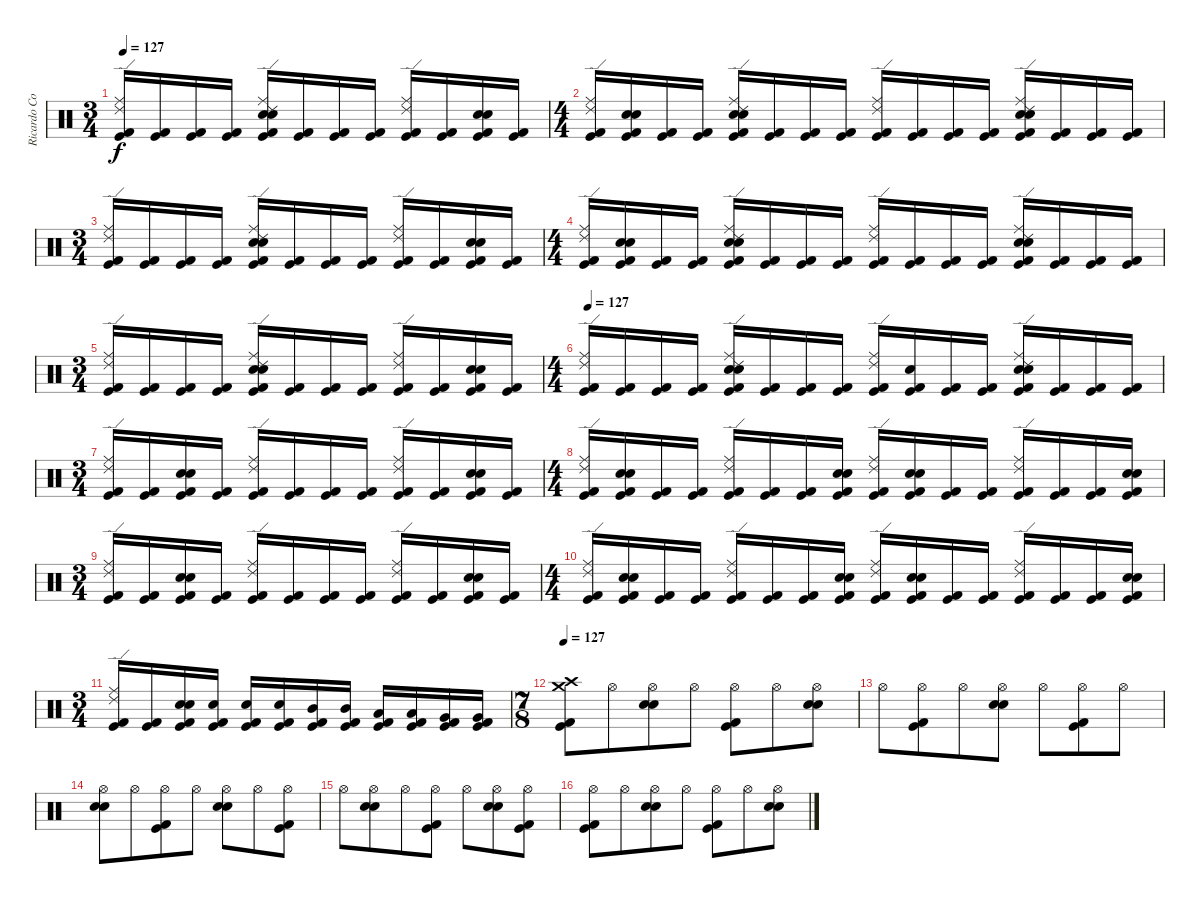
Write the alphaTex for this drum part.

\track ("Ricardo Confessori" "Ricardo Co") {instrument percussion}
\staff {score}
\articulation defaults
\ts (3 4)
\tempo 127
\clef neutral
\ks c
("Ride (edge) 2" "Ride (middle)" "Kick (hit) 2" "Kick (hit)").16{dy f} ("Kick (hit) 2" "Kick (hit)").16 ("Kick (hit) 2" "Kick (hit)").16 ("Kick (hit) 2" "Kick (hit)").16 ("Ride (edge) 2" "Ride (middle)" "Electric Snare (hit)" "Snare (hit) 2" "Kick (hit) 2" "Kick (hit)").16 ("Kick (hit) 2" "Kick (hit)").16 ("Kick (hit) 2" "Kick (hit)").16 ("Kick (hit) 2" "Kick (hit)").16 ("Ride (edge) 2" "Ride (middle)" "Kick (hit) 2" "Kick (hit)").16 ("Kick (hit) 2" "Kick (hit)").16 ("Electric Snare (hit)" "Snare (hit) 2" "Kick (hit) 2" "Kick (hit)").16 ("Kick (hit) 2" "Kick (hit)").16 |
\ts (4 4)
("Ride (edge) 2" "Ride (middle)" "Kick (hit) 2" "Kick (hit)").16 ("Electric Snare (hit)" "Snare (hit) 2" "Kick (hit) 2" "Kick (hit)").16 ("Kick (hit) 2" "Kick (hit)").16 ("Kick (hit) 2" "Kick (hit)").16 ("Ride (edge) 2" "Ride (middle)" "Electric Snare (hit)" "Snare (hit) 2" "Kick (hit) 2" "Kick (hit)").16 ("Kick (hit) 2" "Kick (hit)").16 ("Kick (hit) 2" "Kick (hit)").16 ("Kick (hit) 2" "Kick (hit)").16 ("Ride (edge) 2" "Ride (middle)" "Kick (hit) 2" "Kick (hit)").16 ("Kick (hit) 2" "Kick (hit)").16 ("Kick (hit) 2" "Kick (hit)").16 ("Kick (hit) 2" "Kick (hit)").16 ("Ride (edge) 2" "Ride (middle)" "Electric Snare (hit)" "Snare (hit) 2" "Kick (hit) 2" "Kick (hit)").16 ("Kick (hit) 2" "Kick (hit)").16 ("Kick (hit) 2" "Kick (hit)").16 ("Kick (hit) 2" "Kick (hit)").16 |
\ts (3 4)
("Ride (edge) 2" "Ride (middle)" "Kick (hit) 2" "Kick (hit)").16 ("Kick (hit) 2" "Kick (hit)").16 ("Kick (hit) 2" "Kick (hit)").16 ("Kick (hit) 2" "Kick (hit)").16 ("Ride (edge) 2" "Ride (middle)" "Electric Snare (hit)" "Snare (hit) 2" "Kick (hit) 2" "Kick (hit)").16 ("Kick (hit) 2" "Kick (hit)").16 ("Kick (hit) 2" "Kick (hit)").16 ("Kick (hit) 2" "Kick (hit)").16 ("Ride (edge) 2" "Ride (middle)" "Kick (hit) 2" "Kick (hit)").16 ("Kick (hit) 2" "Kick (hit)").16 ("Electric Snare (hit)" "Snare (hit) 2" "Kick (hit) 2" "Kick (hit)").16 ("Kick (hit) 2" "Kick (hit)").16 |
\ts (4 4)
("Ride (edge) 2" "Ride (middle)" "Kick (hit) 2" "Kick (hit)").16 ("Electric Snare (hit)" "Snare (hit) 2" "Kick (hit) 2" "Kick (hit)").16 ("Kick (hit) 2" "Kick (hit)").16 ("Kick (hit) 2" "Kick (hit)").16 ("Ride (edge) 2" "Ride (middle)" "Electric Snare (hit)" "Snare (hit) 2" "Kick (hit) 2" "Kick (hit)").16 ("Kick (hit) 2" "Kick (hit)").16 ("Kick (hit) 2" "Kick (hit)").16 ("Kick (hit) 2" "Kick (hit)").16 ("Ride (edge) 2" "Ride (middle)" "Kick (hit) 2" "Kick (hit)").16 ("Kick (hit) 2" "Kick (hit)").16 ("Kick (hit) 2" "Kick (hit)").16 ("Kick (hit) 2" "Kick (hit)").16 ("Ride (edge) 2" "Ride (middle)" "Electric Snare (hit)" "Snare (hit) 2" "Kick (hit) 2" "Kick (hit)").16 ("Kick (hit) 2" "Kick (hit)").16 ("Kick (hit) 2" "Kick (hit)").16 ("Kick (hit) 2" "Kick (hit)").16 |
\ts (3 4)
("Ride (edge) 2" "Ride (middle)" "Kick (hit) 2" "Kick (hit)").16 ("Kick (hit) 2" "Kick (hit)").16 ("Kick (hit) 2" "Kick (hit)").16 ("Kick (hit) 2" "Kick (hit)").16 ("Ride (edge) 2" "Ride (middle)" "Electric Snare (hit)" "Snare (hit) 2" "Kick (hit) 2" "Kick (hit)").16 ("Kick (hit) 2" "Kick (hit)").16 ("Kick (hit) 2" "Kick (hit)").16 ("Kick (hit) 2" "Kick (hit)").16 ("Ride (edge) 2" "Ride (middle)" "Kick (hit) 2" "Kick (hit)").16 ("Kick (hit) 2" "Kick (hit)").16 ("Electric Snare (hit)" "Snare (hit) 2" "Kick (hit) 2" "Kick (hit)").16 ("Kick (hit) 2" "Kick (hit)").16 |
\ts (4 4)
\tempo 127
("Ride (edge) 2" "Ride (middle)" "Kick (hit) 2" "Kick (hit)").16 ("Kick (hit) 2" "Kick (hit)").16 ("Kick (hit) 2" "Kick (hit)").16 ("Kick (hit) 2" "Kick (hit)").16 ("Ride (edge) 2" "Ride (middle)" "Electric Snare (hit)" "Snare (hit) 2" "Kick (hit) 2" "Kick (hit)").16 ("Kick (hit) 2" "Kick (hit)").16 ("Kick (hit) 2" "Kick (hit)").16 ("Kick (hit) 2" "Kick (hit)").16 ("Ride (edge) 2" "Ride (middle)" "Kick (hit) 2" "Kick (hit)").16 ("Electric Snare (hit)" "Kick (hit) 2" "Kick (hit)").16 ("Kick (hit) 2" "Kick (hit)").16 ("Kick (hit) 2" "Kick (hit)").16 ("Ride (edge) 2" "Ride (middle)" "Electric Snare (hit)" "Snare (hit) 2" "Kick (hit) 2" "Kick (hit)").16 ("Kick (hit) 2" "Kick (hit)").16 ("Kick (hit) 2" "Kick (hit)").16 ("Kick (hit) 2" "Kick (hit)").16 |
\ts (3 4)
("Ride (edge) 2" "Ride (middle)" "Kick (hit) 2" "Kick (hit)").16 ("Kick (hit) 2" "Kick (hit)").16 ("Electric Snare (hit)" "Snare (hit) 2" "Kick (hit) 2" "Kick (hit)").16 ("Kick (hit) 2" "Kick (hit)").16 ("Ride (edge) 2" "Ride (middle)" "Kick (hit) 2" "Kick (hit)").16 ("Kick (hit) 2" "Kick (hit)").16 ("Kick (hit) 2" "Kick (hit)").16 ("Kick (hit) 2" "Kick (hit)").16 ("Ride (edge) 2" "Ride (middle)" "Kick (hit) 2" "Kick (hit)").16 ("Kick (hit) 2" "Kick (hit)").16 ("Electric Snare (hit)" "Snare (hit) 2" "Kick (hit) 2" "Kick (hit)").16 ("Kick (hit) 2" "Kick (hit)").16 |
\ts (4 4)
("Ride (edge) 2" "Ride (middle)" "Kick (hit) 2" "Kick (hit)").16 ("Electric Snare (hit)" "Snare (hit) 2" "Kick (hit) 2" "Kick (hit)").16 ("Kick (hit) 2" "Kick (hit)").16 ("Kick (hit) 2" "Kick (hit)").16 ("Ride (edge) 2" "Ride (middle)" "Kick (hit) 2" "Kick (hit)").16 ("Kick (hit) 2" "Kick (hit)").16 ("Kick (hit) 2" "Kick (hit)").16 ("Electric Snare (hit)" "Snare (hit) 2" "Kick (hit) 2" "Kick (hit)").16 ("Ride (edge) 2" "Ride (middle)" "Kick (hit) 2" "Kick (hit)").16 ("Electric Snare (hit)" "Snare (hit) 2" "Kick (hit) 2" "Kick (hit)").16 ("Kick (hit) 2" "Kick (hit)").16 ("Kick (hit) 2" "Kick (hit)").16 ("Ride (edge) 2" "Ride (middle)" "Kick (hit) 2" "Kick (hit)").16 ("Kick (hit) 2" "Kick (hit)").16 ("Kick (hit) 2" "Kick (hit)").16 ("Electric Snare (hit)" "Snare (hit) 2" "Kick (hit) 2" "Kick (hit)").16 |
\ts (3 4)
("Ride (edge) 2" "Ride (middle)" "Kick (hit) 2" "Kick (hit)").16 ("Kick (hit) 2" "Kick (hit)").16 ("Electric Snare (hit)" "Snare (hit) 2" "Kick (hit) 2" "Kick (hit)").16 ("Kick (hit) 2" "Kick (hit)").16 ("Ride (edge) 2" "Ride (middle)" "Kick (hit) 2" "Kick (hit)").16 ("Kick (hit) 2" "Kick (hit)").16 ("Kick (hit) 2" "Kick (hit)").16 ("Kick (hit) 2" "Kick (hit)").16 ("Ride (edge) 2" "Ride (middle)" "Kick (hit) 2" "Kick (hit)").16 ("Kick (hit) 2" "Kick (hit)").16 ("Electric Snare (hit)" "Snare (hit) 2" "Kick (hit) 2" "Kick (hit)").16 ("Kick (hit) 2" "Kick (hit)").16 |
\ts (4 4)
("Ride (edge) 2" "Ride (middle)" "Kick (hit) 2" "Kick (hit)").16 ("Electric Snare (hit)" "Snare (hit) 2" "Kick (hit) 2" "Kick (hit)").16 ("Kick (hit) 2" "Kick (hit)").16 ("Kick (hit) 2" "Kick (hit)").16 ("Ride (edge) 2" "Ride (middle)" "Kick (hit) 2" "Kick (hit)").16 ("Kick (hit) 2" "Kick (hit)").16 ("Kick (hit) 2" "Kick (hit)").16 ("Electric Snare (hit)" "Snare (hit) 2" "Kick (hit) 2" "Kick (hit)").16 ("Ride (edge) 2" "Ride (middle)" "Kick (hit) 2" "Kick (hit)").16 ("Electric Snare (hit)" "Snare (hit) 2" "Kick (hit) 2" "Kick (hit)").16 ("Kick (hit) 2" "Kick (hit)").16 ("Kick (hit) 2" "Kick (hit)").16 ("Ride (edge) 2" "Ride (middle)" "Kick (hit) 2" "Kick (hit)").16 ("Kick (hit) 2" "Kick (hit)").16 ("Kick (hit) 2" "Kick (hit)").16 ("Electric Snare (hit)" "Snare (hit) 2" "Kick (hit) 2" "Kick (hit)").16 |
\ts (3 4)
("Ride (edge) 2" "Ride (middle)" "Kick (hit) 2" "Kick (hit)").16 ("Kick (hit) 2" "Kick (hit)").16 ("Electric Snare (hit)" "Snare (hit) 2" "Kick (hit) 2" "Kick (hit)").16 ("Electric Snare (hit)" "Kick (hit) 2" "Kick (hit)").16 ("Electric Snare (hit)" "Kick (hit) 2" "Kick (hit)").16 ("Electric Snare (hit)" "Kick (hit) 2" "Kick (hit)").16 ("Mid Tom (hit)" "Kick (hit) 2" "Kick (hit)").16 ("Mid Tom (hit)" "Kick (hit) 2" "Kick (hit)").16 ("Low Tom (hit)" "Kick (hit) 2" "Kick (hit)").16 ("Low Tom (hit)" "Kick (hit) 2" "Kick (hit)").16 ("Very Low Tom (hit)" "Kick (hit) 2" "Kick (hit)").16 ("Very Low Tom (hit)" "Kick (hit) 2" "Kick (hit)").16 |
\ts (7 8)
\tempo 127
("Crash high (hit)" "Crash medium (hit)" "Kick (hit) 2" "Kick (hit)").8 "Hi-Hat (open)".8 ("Hi-Hat (open)" "Electric Snare (hit)" "Snare (hit) 2").8 "Hi-Hat (open)".8 ("Hi-Hat (open)" "Kick (hit) 2" "Kick (hit)").8 "Hi-Hat (open)".8 ("Hi-Hat (open)" "Electric Snare (hit)" "Snare (hit) 2").8 |
"Hi-Hat (open)".8 ("Hi-Hat (open)" "Kick (hit) 2" "Kick (hit)").8 "Hi-Hat (open)".8 ("Hi-Hat (open)" "Electric Snare (hit)" "Snare (hit) 2").8 "Hi-Hat (open)".8 ("Hi-Hat (open)" "Kick (hit) 2" "Kick (hit)").8 "Hi-Hat (open)".8 |
("Hi-Hat (open)" "Electric Snare (hit)" "Snare (hit) 2").8 "Hi-Hat (open)".8 ("Hi-Hat (open)" "Kick (hit) 2" "Kick (hit)").8 "Hi-Hat (open)".8 ("Hi-Hat (open)" "Electric Snare (hit)" "Snare (hit) 2").8 "Hi-Hat (open)".8 ("Hi-Hat (open)" "Kick (hit) 2" "Kick (hit)").8 |
"Hi-Hat (open)".8 ("Hi-Hat (open)" "Electric Snare (hit)" "Snare (hit) 2").8 "Hi-Hat (open)".8 ("Hi-Hat (open)" "Kick (hit) 2" "Kick (hit)").8 "Hi-Hat (open)".8 ("Hi-Hat (open)" "Electric Snare (hit)" "Snare (hit) 2").8 ("Hi-Hat (open)" "Kick (hit) 2" "Kick (hit)").8 |
("Hi-Hat (open)" "Kick (hit) 2" "Kick (hit)").8 "Hi-Hat (open)".8 ("Hi-Hat (open)" "Electric Snare (hit)" "Snare (hit) 2").8 "Hi-Hat (open)".8 ("Hi-Hat (open)" "Kick (hit) 2" "Kick (hit)").8 "Hi-Hat (open)".8 ("Hi-Hat (open)" "Electric Snare (hit)" "Snare (hit) 2").8
